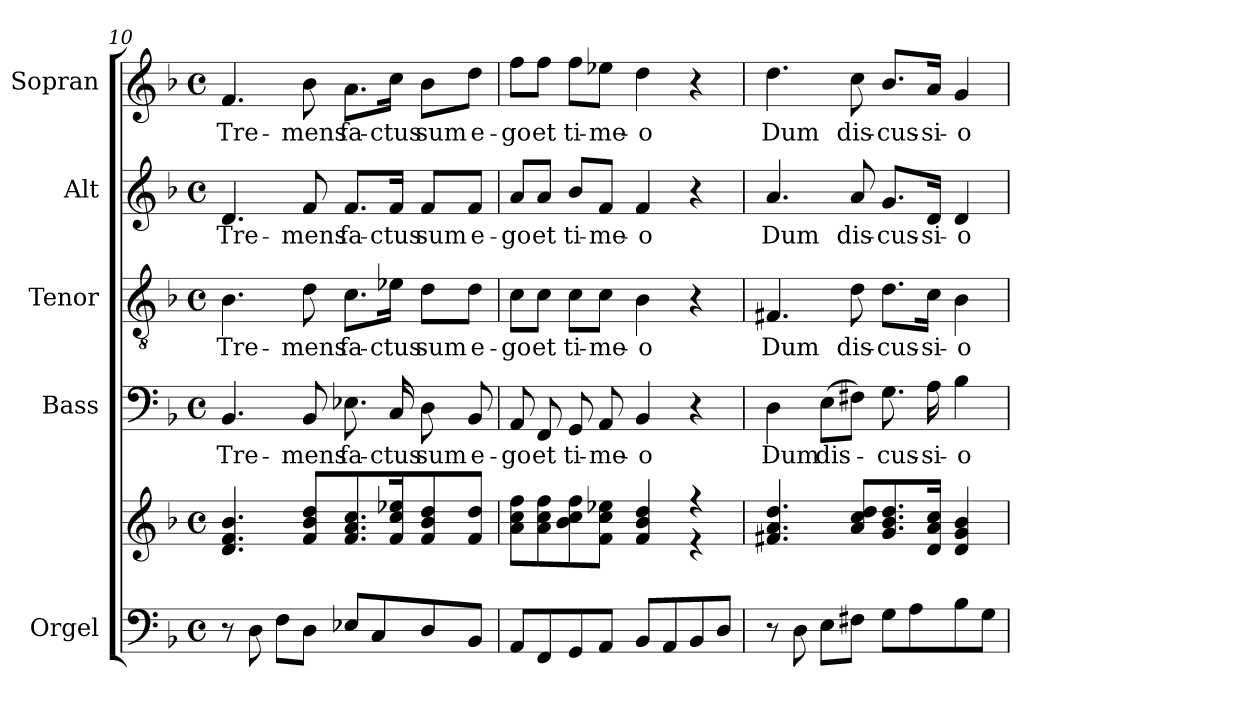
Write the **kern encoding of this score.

**kern	**kern	**kern	**text	**kern	**text	**kern	**text	**kern	**text
*part5	*part5	*part4	*part4	*part3	*part3	*part2	*part2	*part1	*part1
*staff6	*staff5	*staff4	*staff4	*staff3	*staff3	*staff2	*staff2	*staff1	*staff1
*I"Orgel	*	*I"Bass	*	*I"Tenor	*	*I"Alt	*	*I"Sopran	*
*I'Org.	*	*I'B.	*	*I'T.	*	*I'A.	*	*I'S.	*
!!LO:LB:g=z
*clefF4	*clefG2	*clefF4	*	*clefGv2	*	*clefG2	*	*clefG2	*
*	*	*	*	*ITrd7c12	*	*	*	*	*
*k[b-]	*k[b-]	*k[b-]	*	*k[b-]	*	*k[b-]	*	*k[b-]	*
*F:	*F:	*F:	*	*F:	*	*F:	*	*F:	*
*M4/4	*M4/4	*M4/4	*	*M4/4	*	*M4/4	*	*M4/4	*
*met(c)	*met(c)	*met(c)	*	*met(c)	*	*met(c)	*	*met(c)	*
=10	=10	=10	=10	=10	=10	=10	=10	=10	=10
!	!	!	!LO:LY:b:color=#000000	!	!	!	!	!	!
!	!	!	!	!	!LO:LY:b:color=#000000	!	!	!	!
!	!	!	!	!	!	!	!LO:LY:b:color=#000000	!	!
!	!	!	!	!	!	!	!	!	!LO:LY:b:color=#000000
8r	4.di/ 4.fi 4.b-i	4.BB-i/	Tre-	4.BB-i\	Tre-	4.di/	Tre-	4.fi/	Tre-
8Di\	.	.	.	.	.	.	.	.	.
8Fi\L	.	.	.	.	.	.	.	.	.
!	!	!	!LO:LY:b:color=#000000	!	!	!	!	!	!
!	!	!	!	!	!LO:LY:b:color=#000000	!	!	!	!
!	!	!	!	!	!	!	!LO:LY:b:color=#000000	!	!
!	!	!	!	!	!	!	!	!	!LO:LY:b:color=#000000
8Di\J	8fi/ 8b-i 8ddiL	8BB-i/	-mens	8Di\	-mens	8fi/	-mens	8b-i\	-mens
!	!	!	!LO:LY:b:color=#000000	!	!	!	!	!	!
!	!	!	!	!	!LO:LY:b:color=#000000	!	!	!	!
!	!	!	!	!	!	!	!LO:LY:b:color=#000000	!	!
!	!	!	!	!	!	!	!	!	!LO:LY:b:color=#000000
8E-Xi/L	8.fi/ 8.ai 8.cci	8.E-Xi\	fa-	8.Ci\L	fa-	8.fi/L	fa-	8.ai\L	fa-
8Ci/	.	.	.	.	.	.	.	.	.
!	!	!	!LO:LY:b:color=#000000	!	!	!	!	!	!
!	!	!	!	!	!LO:LY:b:color=#000000	!	!	!	!
!	!	!	!	!	!	!	!LO:LY:b:color=#000000	!	!
!	!	!	!	!	!	!	!	!	!LO:LY:b:color=#000000
.	16fi/ 16cci 16ee-Xik	16Ci/	-ctus	16E-Xi\Jk	-ctus	16fi/Jk	-ctus	16cci\Jk	-ctus
!	!	!	!LO:LY:b:color=#000000	!	!	!	!	!	!
!	!	!	!	!	!LO:LY:b:color=#000000	!	!	!	!
!	!	!	!	!	!	!	!LO:LY:b:color=#000000	!	!
!	!	!	!	!	!	!	!	!	!LO:LY:b:color=#000000
8Di/	8fi/ 8b-i 8ddi	8Di\	sum	8Di\L	sum	8fi/L	sum	8b-i\L	sum
!	!	!	!LO:LY:b:color=#000000	!	!	!	!	!	!
!	!	!	!	!	!LO:LY:b:color=#000000	!	!	!	!
!	!	!	!	!	!	!	!LO:LY:b:color=#000000	!	!
!	!	!	!	!	!	!	!	!	!LO:LY:b:color=#000000
8BB-i/J	8fi/ 8ddiJ	8BB-i/	e-	8Di\J	e-	8fi/J	e-	8ddi\J	e-
=11	=11	=11	=11	=11	=11	=11	=11	=11	=11
*	*^	*	*	*	*	*	*	*	*
!	!	!	!	!LO:LY:b:color=#000000	!	!	!	!	!	!
!	!	!	!	!	!	!LO:LY:b:color=#000000	!	!	!	!
!	!	!	!	!	!	!	!	!LO:LY:b:color=#000000	!	!
!	!	!	!	!	!	!	!	!	!	!LO:LY:b:color=#000000
8AAi/L	8ai\ 8cci 8ffiL	2.ryy	8AAi/	-go	8Ci\L	-go	8ai/L	-go	8ffi\L	-go
!	!	!	!	!LO:LY:b:color=#000000	!	!	!	!	!	!
!	!	!	!	!	!	!LO:LY:b:color=#000000	!	!	!	!
!	!	!	!	!	!	!	!	!LO:LY:b:color=#000000	!	!
!	!	!	!	!	!	!	!	!	!	!LO:LY:b:color=#000000
8FFi/	8ai\ 8cci 8ffi	.	8FFi/	et	8Ci\J	et	8ai/J	et	8ffi\J	et
!	!	!	!	!LO:LY:b:color=#000000	!	!	!	!	!	!
!	!	!	!	!	!	!LO:LY:b:color=#000000	!	!	!	!
!	!	!	!	!	!	!	!	!LO:LY:b:color=#000000	!	!
!	!	!	!	!	!	!	!	!	!	!LO:LY:b:color=#000000
8GGi/	8b-i\ 8cci 8ffi	.	8GGi/	ti-	8Ci\L	ti-	8b-i/L	ti-	8ffi\L	ti-
!	!	!	!	!LO:LY:b:color=#000000	!	!	!	!	!	!
!	!	!	!	!	!	!LO:LY:b:color=#000000	!	!	!	!
!	!	!	!	!	!	!	!	!LO:LY:b:color=#000000	!	!
!	!	!	!	!	!	!	!	!	!	!LO:LY:b:color=#000000
8AAi/J	8fi\ 8cci 8ee-XiJ	.	8AAi/	-me-	8Ci\J	-me-	8fi/J	-me-	8ee-Xi\J	-me-
!	!	!	!	!LO:LY:b:color=#000000	!	!	!	!	!	!
!	!	!	!	!	!	!LO:LY:b:color=#000000	!	!	!	!
!	!	!	!	!	!	!	!	!LO:LY:b:color=#000000	!	!
!	!	!	!	!	!	!	!	!	!	!LO:LY:b:color=#000000
8BB-i/L	4fi/ 4b-i 4ddi	.	4BB-i/	-o	4BB-i\	-o	4fi/	-o	4ddi\	-o
8AAi/	.	.	.	.	.	.	.	.	.	.
8BB-i/	4r	4r	4r	.	4r	.	4r	.	4r	.
8Di/J	.	.	.	.	.	.	.	.	.	.
*	*v	*v	*	*	*	*	*	*	*	*
=12	=12	=12	=12	=12	=12	=12	=12	=12	=12
!	!	!	!LO:LY:b:color=#000000	!	!	!	!	!	!
!	!	!	!	!	!LO:LY:b:color=#000000	!	!	!	!
!	!	!	!	!	!	!	!LO:LY:b:color=#000000	!	!
!	!	!	!	!	!	!	!	!	!LO:LY:b:color=#000000
8r	4.f#Xi/ 4.ai 4.ddi	4Di\	Dum	4.FF#Xi/	Dum	4.ai/	Dum	4.ddi\	Dum
8Di\	.	.	.	.	.	.	.	.	.
!	!	!	!LO:LY:b:color=#000000	!	!	!	!	!	!
8Ei\L	.	(8Ei\L	dis-	.	.	.	.	.	.
!	!	!	!	!	!LO:LY:b:color=#000000	!	!	!	!
!	!	!	!	!	!	!	!LO:LY:b:color=#000000	!	!
!	!	!	!	!	!	!	!	!	!LO:LY:b:color=#000000
8F#Xi\J	8ai/ 8cci 8ddiL	8F#Xi\J)	.	8Di\	dis-	8ai/	dis-	8cci\	dis-
!	!	!	!LO:LY:b:color=#000000	!	!	!	!	!	!
!	!	!	!	!	!LO:LY:b:color=#000000	!	!	!	!
!	!	!	!	!	!	!	!LO:LY:b:color=#000000	!	!
!	!	!	!	!	!	!	!	!	!LO:LY:b:color=#000000
8Gi\L	8.gi/ 8.b-i 8.ddi	8.Gi\	-cus-	8.Di\L	-cus-	8.gi/L	-cus-	8.b-i/L	-cus-
8Ai\	.	.	.	.	.	.	.	.	.
!	!	!	!LO:LY:b:color=#000000	!	!	!	!	!	!
!	!	!	!	!	!LO:LY:b:color=#000000	!	!	!	!
!	!	!	!	!	!	!	!LO:LY:b:color=#000000	!	!
!	!	!	!	!	!	!	!	!	!LO:LY:b:color=#000000
.	16di/ 16ai 16cciJk	16Ai\	-si-	16Ci\Jk	-si-	16di/Jk	-si-	16ai/Jk	-si-
!	!	!	!LO:LY:b:color=#000000	!	!	!	!	!	!
!	!	!	!	!	!LO:LY:b:color=#000000	!	!	!	!
!	!	!	!	!	!	!	!LO:LY:b:color=#000000	!	!
!	!	!	!	!	!	!	!	!	!LO:LY:b:color=#000000
8B-i\	4di/ 4gi 4b-i	4B-i\	-o	4BB-i\	-o	4di/	-o	4gi/	-o
8Gi\J	.	.	.	.	.	.	.	.	.
=	=	=	=	=	=	=	=	=	=
*-	*-	*-	*-	*-	*-	*-	*-	*-	*-
